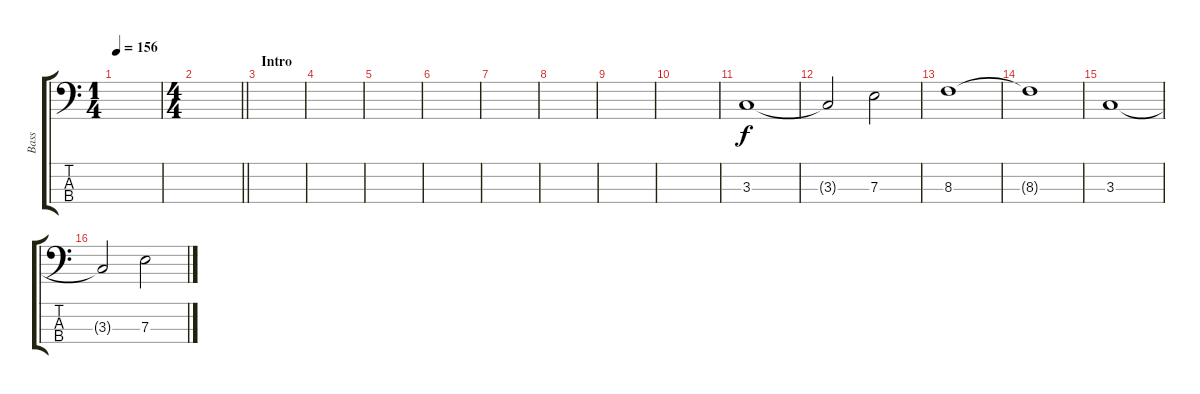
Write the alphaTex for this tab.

\track ("Bass" "Bass") {instrument electricbassfinger}
\staff {score tabs}
\tuning (G2 D2 A1 E1) {hide}
\ts (1 4)
\tempo 156
\clef f4
\ks c
|
\ts (4 4)
\barLineRight lightlight
|
\section ("" "Intro")
|
|
|
|
|
|
|
|
3.3.1 |
3.3{t}.2 7.3.2 |
8.3.1 |
8.3{t}.1 |
3.3.1 |
3.3{t}.2 7.3.2
